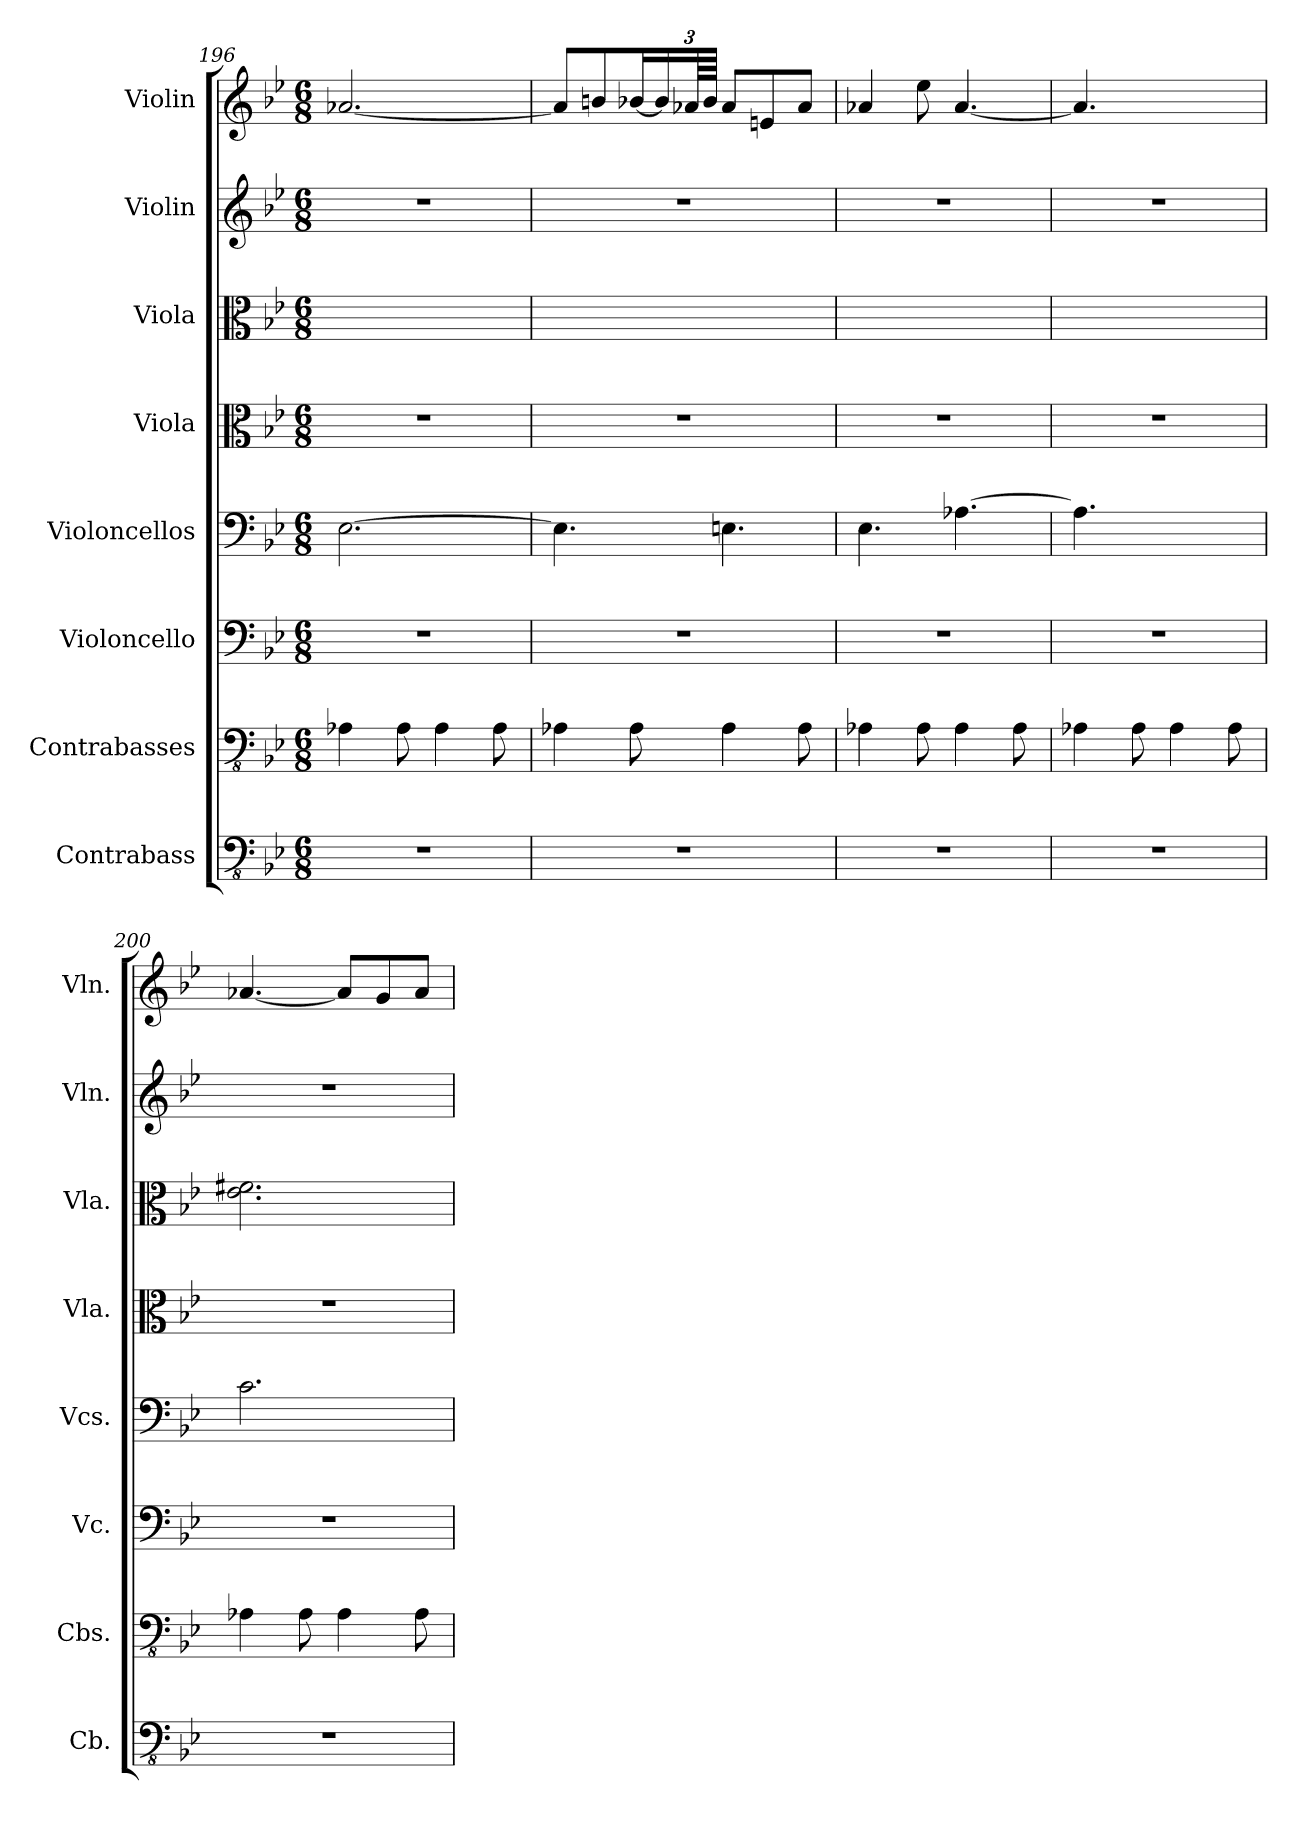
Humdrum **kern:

**kern	**kern	**kern	**kern	**kern	**kern	**kern	**kern
*part8	*part7	*part6	*part5	*part4	*part3	*part2	*part1
*staff8	*staff7	*staff6	*staff5	*staff4	*staff3	*staff2	*staff1
*I"Contrabass	*I"Contrabasses	*I"Violoncello	*I"Violoncellos	*I"Viola	*I"Viola	*I"Violin	*I"Violin
*I'Cb.	*I'Cbs.	*I'Vc.	*I'Vcs.	*I'Vla.	*I'Vla.	*I'Vln.	*I'Vln.
*clefFv4	*clefFv4	*clefF4	*clefF4	*clefC3	*clefC3	*clefG2	*clefG2
*ITrd7c12	*	*	*	*	*	*	*
*k[b-e-]	*k[b-e-]	*k[b-e-]	*k[b-e-]	*k[b-e-]	*k[b-e-]	*k[b-e-]	*k[b-e-]
*M6/8	*M6/8	*M6/8	*M6/8	*M6/8	*M6/8	*M6/8	*M6/8
=196	=196	=196	=196	=196	=196	=196	=196
2.r	4AA-X\	2.r	[2.E-\	2.r	2.ryy	2.r	[2.a-X/
.	8AA-\	.	.	.	.	.	.
.	4AA-\	.	.	.	.	.	.
.	8AA-\	.	.	.	.	.	.
=197	=197	=197	=197	=197	=197	=197	=197
2.r	4AA-X\	2.r	4.E-\]	2.r	2.ryy	2.r	8a-/L]
.	.	.	.	.	.	.	8bn/
.	8AA-\	.	.	.	.	.	[16b-X/L
*	*	*	*	*	*	*	*Xbrackettup
.	.	.	.	.	.	.	24b-/]
.	.	.	.	.	.	.	96a-X/LL
.	.	.	.	.	.	.	96b-/JJJJ
.	4AA-\	.	4.En\	.	.	.	8a-/L
.	.	.	.	.	.	.	8en/
.	8AA-\	.	.	.	.	.	8a-/J
!!LO:PB:g=z
=198	=198	=198	=198	=198	=198	=198	=198
2.r	4AA-X\	2.r	4.E-\	2.r	2.ryy	2.r	4a-X/
.	8AA-\	.	.	.	.	.	8ee-\
.	4AA-\	.	[4.A-X\	.	.	.	[4.a-/
.	8AA-\	.	.	.	.	.	.
=199	=199	=199	=199	=199	=199	=199	=199
2.r	4AA-X\	2.r	4.A-\]	2.r	2.ryy	2.r	4.a-/]
.	8AA-\	.	.	.	.	.	.
.	4AA-\	.	4.ryy	.	.	.	4.ryy
.	8AA-\	.	.	.	.	.	.
=200	=200	=200	=200	=200	=200	=200	=200
2.r	4AA-X\	2.r	2.c\	2.r	2.e-\ 2.f#X\	2.r	[4.a-X/
.	8AA-\	.	.	.	.	.	.
.	4AA-\	.	.	.	.	.	8a-/L]
.	.	.	.	.	.	.	8g/
.	8AA-\	.	.	.	.	.	8a-/J
=	=	=	=	=	=	=	=
*-	*-	*-	*-	*-	*-	*-	*-
